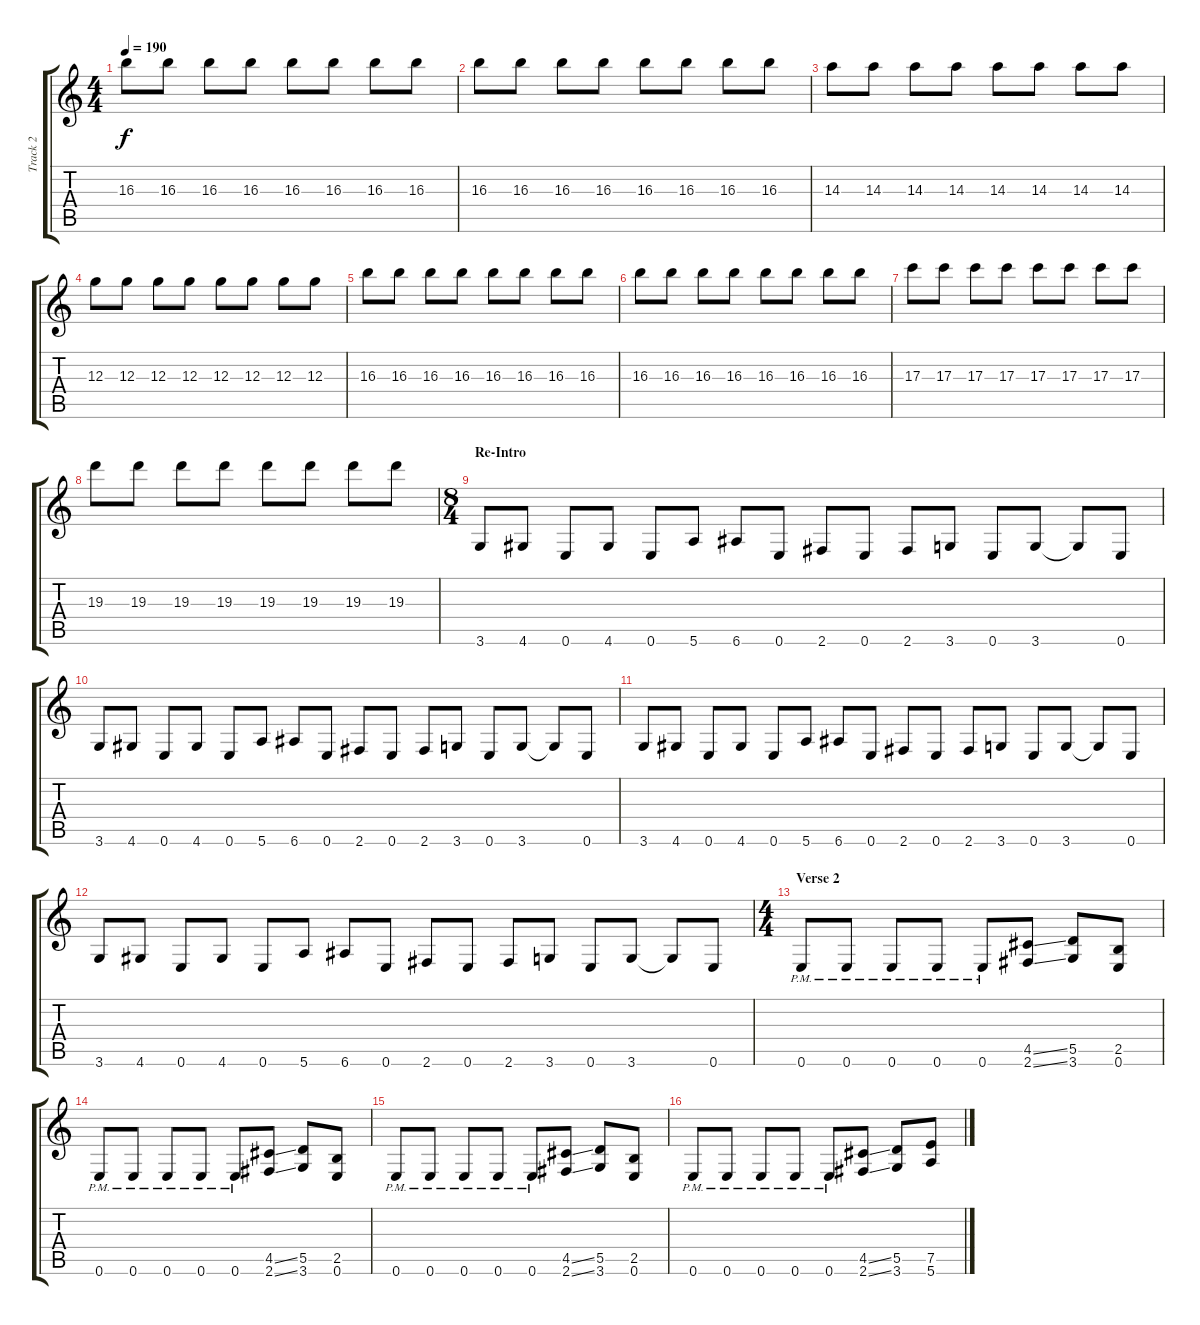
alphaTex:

\track ("Track 2" "Track 2") {instrument distortionguitar}
\staff {score tabs}
\tuning (E4 B3 G3 D3 A2 E2) {hide}
\ts (4 4)
\tempo 190
\clef g2
\ks c
16.3.8{dy f} 16.3.8 16.3.8 16.3.8 16.3.8 16.3.8 16.3.8 16.3.8 |
16.3.8 16.3.8 16.3.8 16.3.8 16.3.8 16.3.8 16.3.8 16.3.8 |
14.3.8 14.3.8 14.3.8 14.3.8 14.3.8 14.3.8 14.3.8 14.3.8 |
12.3.8 12.3.8 12.3.8 12.3.8 12.3.8 12.3.8 12.3.8 12.3.8 |
16.3.8 16.3.8 16.3.8 16.3.8 16.3.8 16.3.8 16.3.8 16.3.8 |
16.3.8 16.3.8 16.3.8 16.3.8 16.3.8 16.3.8 16.3.8 16.3.8 |
17.3.8 17.3.8 17.3.8 17.3.8 17.3.8 17.3.8 17.3.8 17.3.8 |
19.3.8 19.3.8 19.3.8 19.3.8 19.3.8 19.3.8 19.3.8 19.3.8 |
\ts (8 4)
\section ("" "Re-Intro")
3.6.8 4.6.8 0.6.8 4.6.8 0.6.8 5.6.8 6.6.8 0.6.8 2.6.8 0.6.8 2.6.8 3.6.8 0.6.8 3.6.8 3.6{t}.8 0.6.8 |
3.6.8 4.6.8 0.6.8 4.6.8 0.6.8 5.6.8 6.6.8 0.6.8 2.6.8 0.6.8 2.6.8 3.6.8 0.6.8 3.6.8 3.6{t}.8 0.6.8 |
3.6.8 4.6.8 0.6.8 4.6.8 0.6.8 5.6.8 6.6.8 0.6.8 2.6.8 0.6.8 2.6.8 3.6.8 0.6.8 3.6.8 3.6{t}.8 0.6.8 |
3.6.8 4.6.8 0.6.8 4.6.8 0.6.8 5.6.8 6.6.8 0.6.8 2.6.8 0.6.8 2.6.8 3.6.8 0.6.8 3.6.8 3.6{t}.8 0.6.8 |
\ts (4 4)
\section ("" "Verse 2")
0.6{pm}.8 0.6{pm}.8 0.6{pm}.8 0.6{pm}.8 0.6{pm}.8 (4.5{ss} 2.6{ss}).8 (5.5 3.6).8 (2.5 0.6).8 |
0.6{pm}.8 0.6{pm}.8 0.6{pm}.8 0.6{pm}.8 0.6{pm}.8 (4.5{ss} 2.6{ss}).8 (5.5 3.6).8 (2.5 0.6).8 |
0.6{pm}.8 0.6{pm}.8 0.6{pm}.8 0.6{pm}.8 0.6{pm}.8 (4.5{ss} 2.6{ss}).8 (5.5 3.6).8 (2.5 0.6).8 |
0.6{pm}.8 0.6{pm}.8 0.6{pm}.8 0.6{pm}.8 0.6{pm}.8 (4.5{ss} 2.6{ss}).8 (5.5 3.6).8 (7.5 5.6).8
